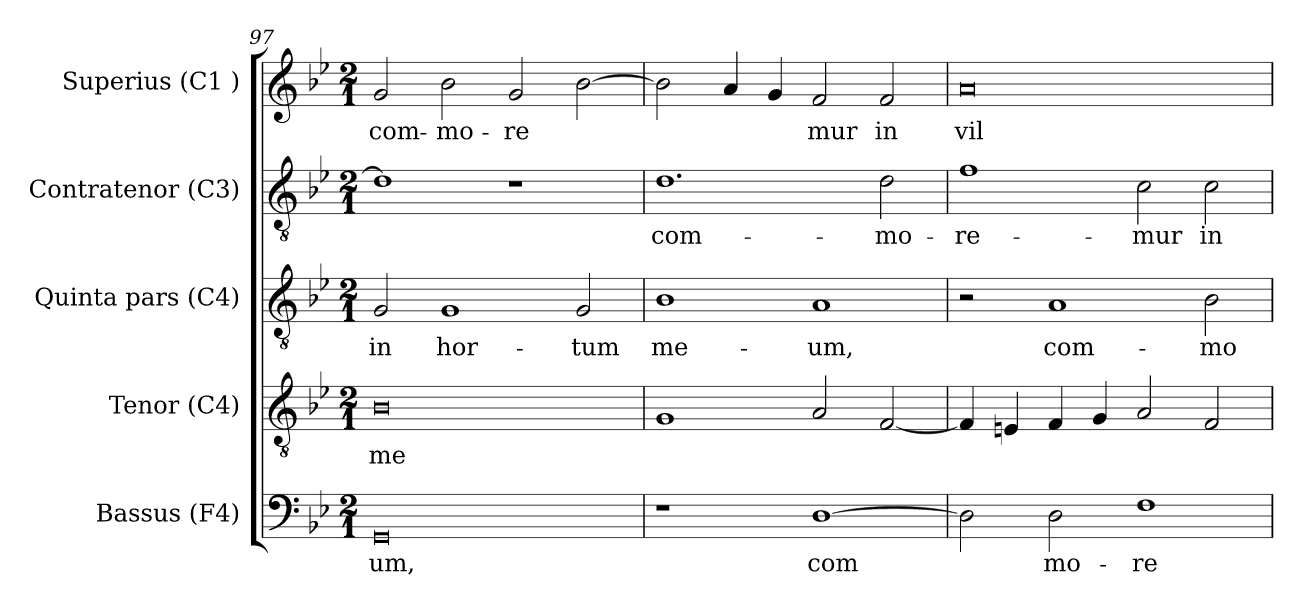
**kern	**text	**kern	**text	**kern	**text	**kern	**text	**kern	**text
*part5	*part5	*part4	*part4	*part3	*part3	*part2	*part2	*part1	*part1
*staff5	*staff5	*staff4	*staff4	*staff3	*staff3	*staff2	*staff2	*staff1	*staff1
*I"Bassus (F4)	*	*I"Tenor (C4)	*	*I"Quinta pars (C4)	*	*I"Contratenor (C3)	*	*I"Superius (C1 )	*
*I'B.	*	*I'T.	*	*I'QP.	*	*I'Ct.	*	*I'S.	*
*clefF4	*	*clefGv2	*	*clefGv2	*	*clefGv2	*	*clefG2	*
*k[b-e-]	*	*k[b-e-]	*	*k[b-e-]	*	*k[b-e-]	*	*k[b-e-]	*
*B-:	*	*B-:	*	*B-:	*	*B-:	*	*B-:	*
*M2/1	*	*M2/1	*	*M2/1	*	*M2/1	*	*M2/1	*
=97	=97	=97	=97	=97	=97	=97	=97	=97	=97
!	!LO:LY:b:cj	!	!LO:LY:b:cj	!	!LO:LY:b:cj	!	!LO:LY:b:cj	!	!LO:LY:b:cj
0GG	-um,	0B-	me-	2G/	in	1d]	--	2g/	com-
!	!	!	!	!	!LO:LY:b:cj	!	!	!	!LO:LY:b:cj
.	.	.	.	1G	hor-	.	.	2b-\	-mo-
!	!	!	!	!	!	!	!	!	!LO:LY:b:cj
.	.	.	.	.	.	1r	.	2g/	-re-
!	!	!	!	!	!LO:LY:b:cj	!	!	!	!LO:LY:b:cj
.	.	.	.	2G/	-tum	.	.	[>2b-\	--
=98	=98	=98	=98	=98	=98	=98	=98	=98	=98
!	!	!	!LO:LY:b:cj	!	!LO:LY:b:cj	!	!LO:LY:b:cj	!	!LO:LY:b:cj
1r	.	1G	--	1B-	me-	1.d	-com-	2b-\]	--
!	!	!	!	!	!	!	!	!	!LO:LY:b:cj
.	.	.	.	.	.	.	.	4a/	--
!	!	!	!	!	!	!	!	!	!LO:LY:b:cj
.	.	.	.	.	.	.	.	4g/	--
!	!LO:LY:b:cj	!	!LO:LY:b:cj	!	!LO:LY:b:cj	!	!	!	!LO:LY:b:cj
[<1D	com-	2A/	--	1A	-um,	.	.	2f/	-mur
!	!	!	!LO:LY:b:cj	!	!	!	!LO:LY:b:cj	!	!LO:LY:b:cj
.	.	[<2F/	--	.	.	2d\	-mo-	2f/	in
!!LO:PB:g=z
=99	=99	=99	=99	=99	=99	=99	=99	=99	=99
!	!LO:LY:b:cj	!	!LO:LY:b:cj	!	!	!	!LO:LY:b:cj	!	!LO:LY:b:cj
2D\]	--	4F/]	--	2r	.	1f	-re-	0a	vil-
!	!	!	!LO:LY:b:cj	!	!	!	!	!	!
.	.	4E/	--	.	.	.	.	.	.
!	!LO:LY:b:cj	!	!LO:LY:b:cj	!	!LO:LY:b:cj	!	!	!	!
2D\	-mo-	4F/	--	1A	com-	.	.	.	.
!	!	!	!LO:LY:b:cj	!	!	!	!	!	!
.	.	4G/	--	.	.	.	.	.	.
!	!LO:LY:b:cj	!	!LO:LY:b:cj	!	!	!	!LO:LY:b:cj	!	!
1F	-re-	2A/	--	.	.	2c\	-mur	.	.
!	!	!	!LO:LY:b:cj	!	!LO:LY:b:cj	!	!LO:LY:b:cj	!	!
.	.	2F/	--	2B-\	-mo-	2c\	in	.	.
=	=	=	=	=	=	=	=	=	=
*-	*-	*-	*-	*-	*-	*-	*-	*-	*-
